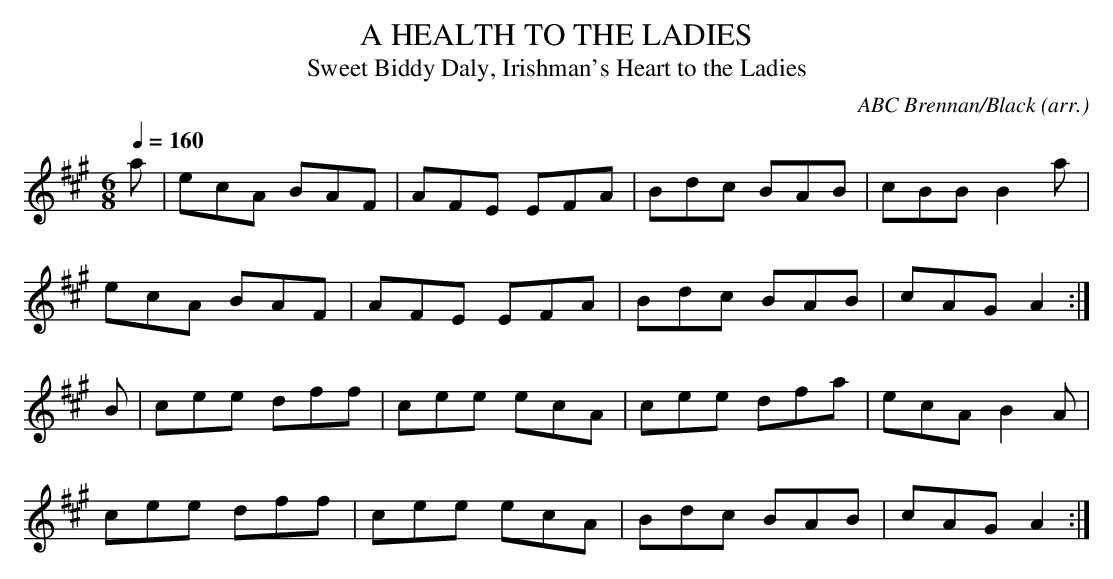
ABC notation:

X:1
T:HEALTH TO THE LADIES, A
T:Sweet Biddy Daly, Irishman's Heart to the Ladies
C:ABC Brennan/Black (arr.)
Q:1/4=160
M:6/8
L:1/8
K:A
a|ecA BAF|AFE EFA|Bdc BAB|cBB B2a|
ecA BAF|AFE EFA|Bdc BAB|cAG A2:|
B|cee dff|cee ecA|cee dfa|ecA B2A|
cee dff|cee ecA|Bdc BAB|cAG A2:|
